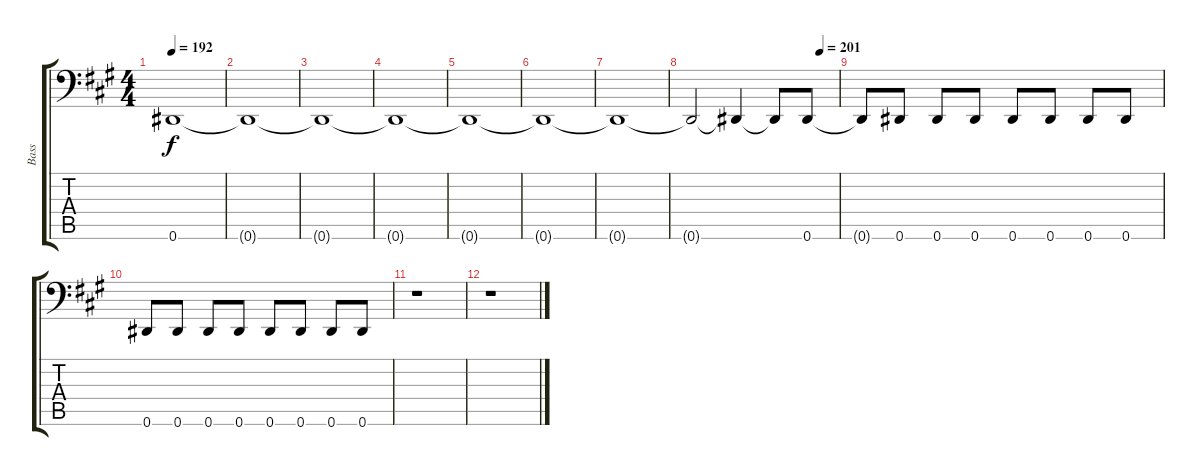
\track ("Bass" "Bass") {instrument electricbasspick}
\staff {score tabs}
\tuning (Eb3 Bb2 Gb2 Db2 Ab1 Eb1) {hide}
\ts (4 4)
\tempo 192
\clef f4
\ks a
0.6{t}.1{dy f} |
0.6{t}.1 |
0.6{t}.1 |
0.6{t}.1 |
0.6{t}.1 |
0.6{t}.1 |
0.6{t}.1 |
\tempo (201 0.875)
0.6{t}.2 0.6{t}.4 0.6{t}.8 0.6.8 |
0.6{t}.8 0.6.8 0.6.8 0.6.8 0.6.8 0.6.8 0.6.8 0.6.8 |
0.6.8 0.6.8 0.6.8 0.6.8 0.6.8 0.6.8 0.6.8 0.6.8 |
r.1 |
r.1
